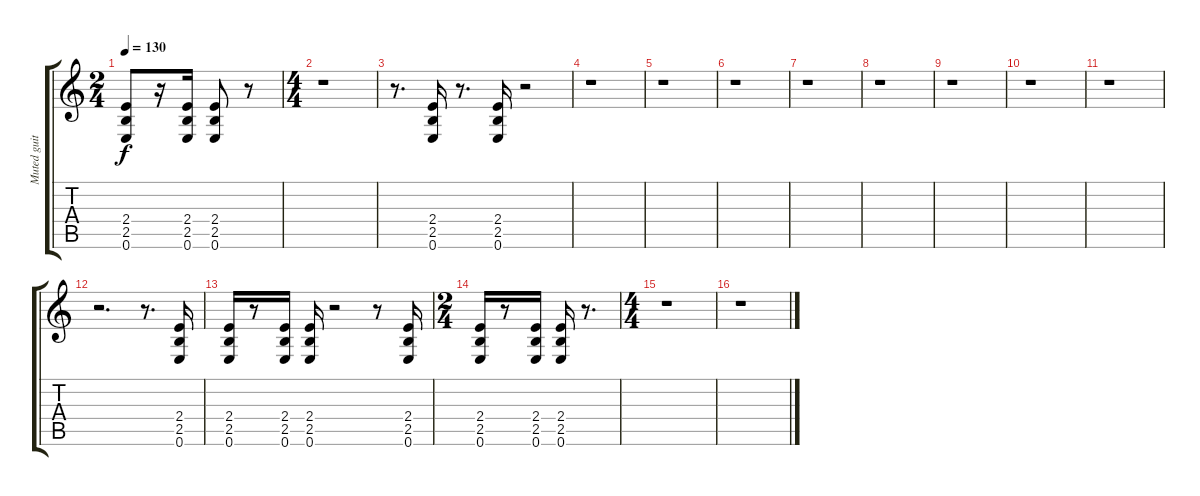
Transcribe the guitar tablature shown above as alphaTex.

\track ("Muted guitar" "Muted guit") {instrument electricguitarmuted}
\staff {score tabs}
\tuning (E4 B3 G3 D3 A2 E2) {hide}
\ts (2 4)
\tempo 130
\clef g2
\ks c
(2.4 2.5 0.6).8{dy f} r.16 (2.4 2.5 0.6).16 (2.4 2.5 0.6).8 r.8 |
\ts (4 4)
r.1 |
r.8{d} (2.4 2.5 0.6).16 r.8{d} (2.4 2.5 0.6).16 r.2 |
r.1 |
r.1 |
r.1 |
r.1 |
r.1 |
r.1 |
r.1 |
r.1 |
r.2{d} r.8{d} (2.4 2.5 0.6).16 |
(2.4 2.5 0.6).16 r.8 (2.4 2.5 0.6).16 (2.4 2.5 0.6).16 r.2 r.8 (2.4 2.5 0.6).16 |
\ts (2 4)
(2.4 2.5 0.6).16 r.8 (2.4 2.5 0.6).16 (2.4 2.5 0.6).16 r.8{d} |
\ts (4 4)
r.1 |
r.1
